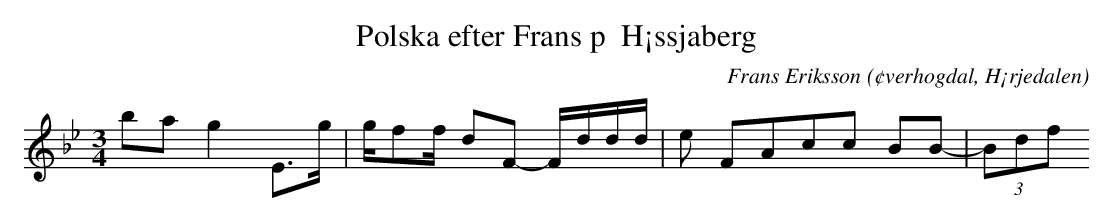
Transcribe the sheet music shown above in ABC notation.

X:1
T:Polska efter Frans p  H¡ssjaberg
O:¢verhogdal, H¡rjedalen
M:3/4
C:Frans Eriksson
K:Bb
ba g2 E>g |g/ff/- dF- F/d/d/d/|e2/3 F4/3A4/3c2/3c2/3 B2/3B2/3|-(3Bdf
